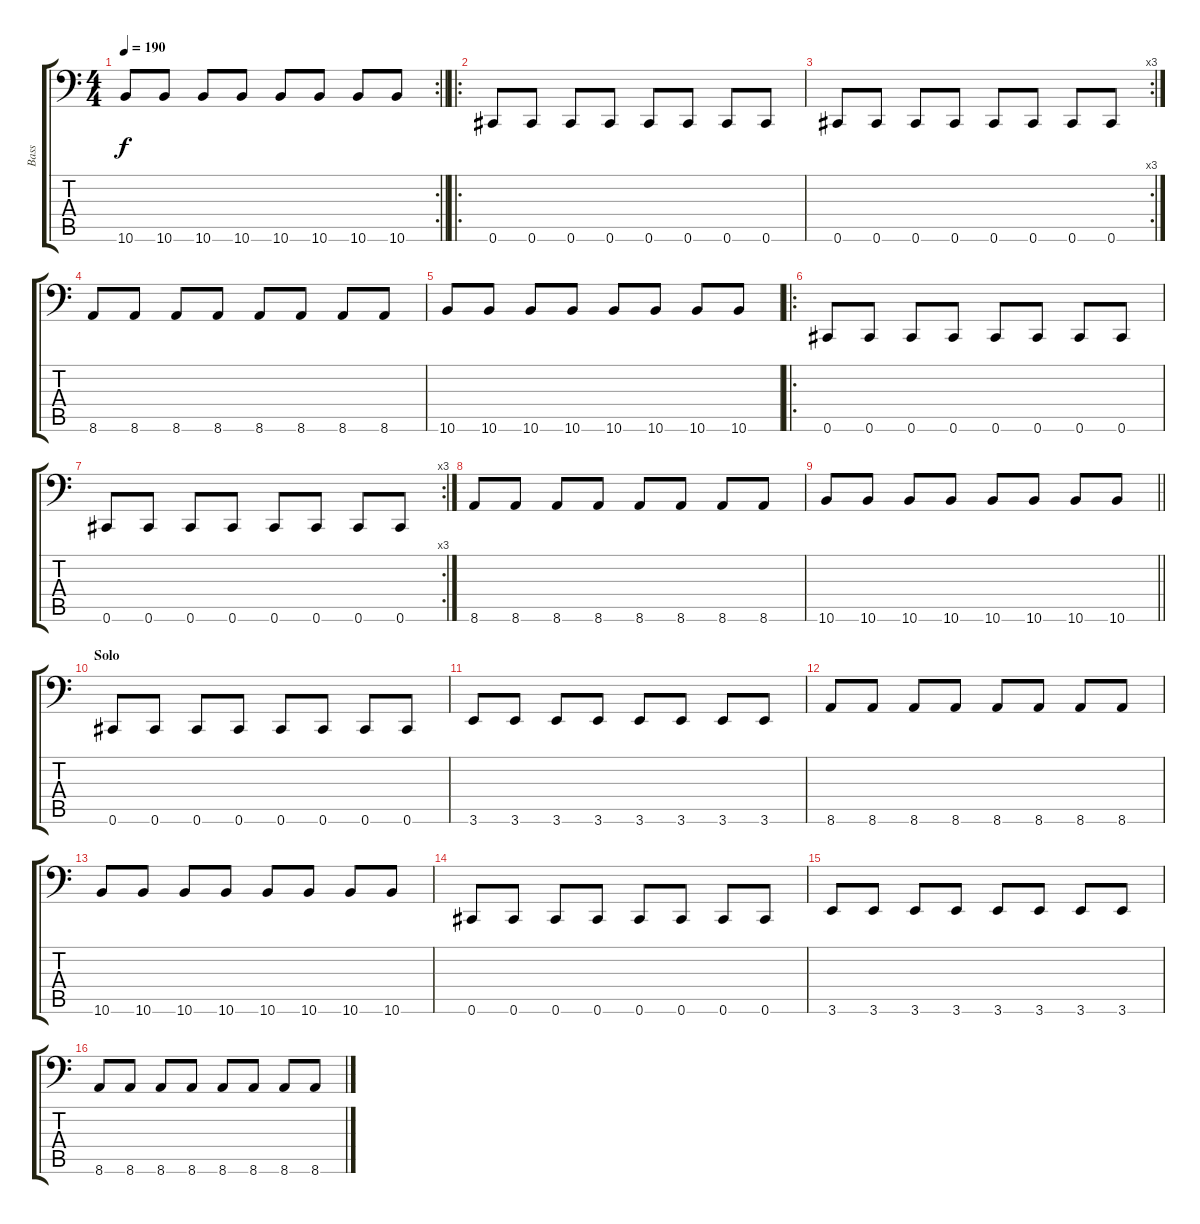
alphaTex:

\track ("Bass" "Bass") {instrument electricbasspick}
\staff {score tabs}
\tuning (Eb3 Bb2 Gb2 Db2 Ab1 Db1) {hide}
\rc 2
\ts (4 4)
\tempo 190
\clef f4
\barLineRight lightlight
\ks c
10.6.8{dy f} 10.6.8 10.6.8 10.6.8 10.6.8 10.6.8 10.6.8 10.6.8 |
\ro
0.6.8 0.6.8 0.6.8 0.6.8 0.6.8 0.6.8 0.6.8 0.6.8 |
\rc 3
0.6.8 0.6.8 0.6.8 0.6.8 0.6.8 0.6.8 0.6.8 0.6.8 |
8.6.8 8.6.8 8.6.8 8.6.8 8.6.8 8.6.8 8.6.8 8.6.8 |
10.6.8 10.6.8 10.6.8 10.6.8 10.6.8 10.6.8 10.6.8 10.6.8 |
\ro
0.6.8 0.6.8 0.6.8 0.6.8 0.6.8 0.6.8 0.6.8 0.6.8 |
\rc 3
0.6.8 0.6.8 0.6.8 0.6.8 0.6.8 0.6.8 0.6.8 0.6.8 |
8.6.8 8.6.8 8.6.8 8.6.8 8.6.8 8.6.8 8.6.8 8.6.8 |
\barLineRight lightlight
10.6.8 10.6.8 10.6.8 10.6.8 10.6.8 10.6.8 10.6.8 10.6.8 |
\section ("" "Solo")
0.6.8 0.6.8 0.6.8 0.6.8 0.6.8 0.6.8 0.6.8 0.6.8 |
3.6.8 3.6.8 3.6.8 3.6.8 3.6.8 3.6.8 3.6.8 3.6.8 |
8.6.8 8.6.8 8.6.8 8.6.8 8.6.8 8.6.8 8.6.8 8.6.8 |
10.6.8 10.6.8 10.6.8 10.6.8 10.6.8 10.6.8 10.6.8 10.6.8 |
0.6.8 0.6.8 0.6.8 0.6.8 0.6.8 0.6.8 0.6.8 0.6.8 |
3.6.8 3.6.8 3.6.8 3.6.8 3.6.8 3.6.8 3.6.8 3.6.8 |
8.6.8 8.6.8 8.6.8 8.6.8 8.6.8 8.6.8 8.6.8 8.6.8
